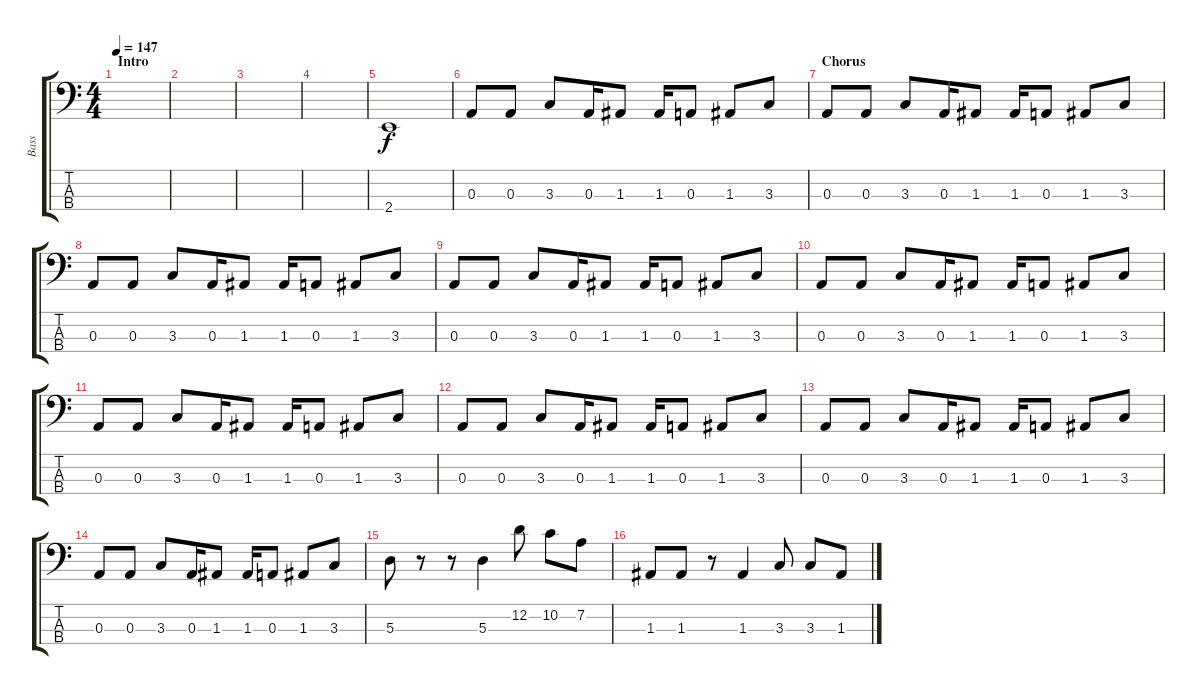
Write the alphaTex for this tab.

\track ("Bass" "Bass") {instrument electricbasspick}
\staff {score tabs}
\tuning (G2 D2 A1 D1) {hide}
\ts (4 4)
\section ("" "Intro")
\tempo 147
\clef f4
\ks c
|
|
|
|
2.4.1 |
0.3.8 0.3.8 3.3.8 0.3.16 1.3.8 1.3.16 0.3.8 1.3.8 3.3.8 |
\section ("" "Chorus")
0.3.8 0.3.8 3.3.8 0.3.16 1.3.8 1.3.16 0.3.8 1.3.8 3.3.8 |
0.3.8 0.3.8 3.3.8 0.3.16 1.3.8 1.3.16 0.3.8 1.3.8 3.3.8 |
0.3.8 0.3.8 3.3.8 0.3.16 1.3.8 1.3.16 0.3.8 1.3.8 3.3.8 |
0.3.8 0.3.8 3.3.8 0.3.16 1.3.8 1.3.16 0.3.8 1.3.8 3.3.8 |
0.3.8 0.3.8 3.3.8 0.3.16 1.3.8 1.3.16 0.3.8 1.3.8 3.3.8 |
0.3.8 0.3.8 3.3.8 0.3.16 1.3.8 1.3.16 0.3.8 1.3.8 3.3.8 |
0.3.8 0.3.8 3.3.8 0.3.16 1.3.8 1.3.16 0.3.8 1.3.8 3.3.8 |
0.3.8 0.3.8 3.3.8 0.3.16 1.3.8 1.3.16 0.3.8 1.3.8 3.3.8 |
5.3.8 r.8 r.8 5.3.4 12.2.8 10.2.8 7.2.8 |
1.3.8 1.3.8 r.8 1.3.4 3.3.8 3.3.8 1.3.8
